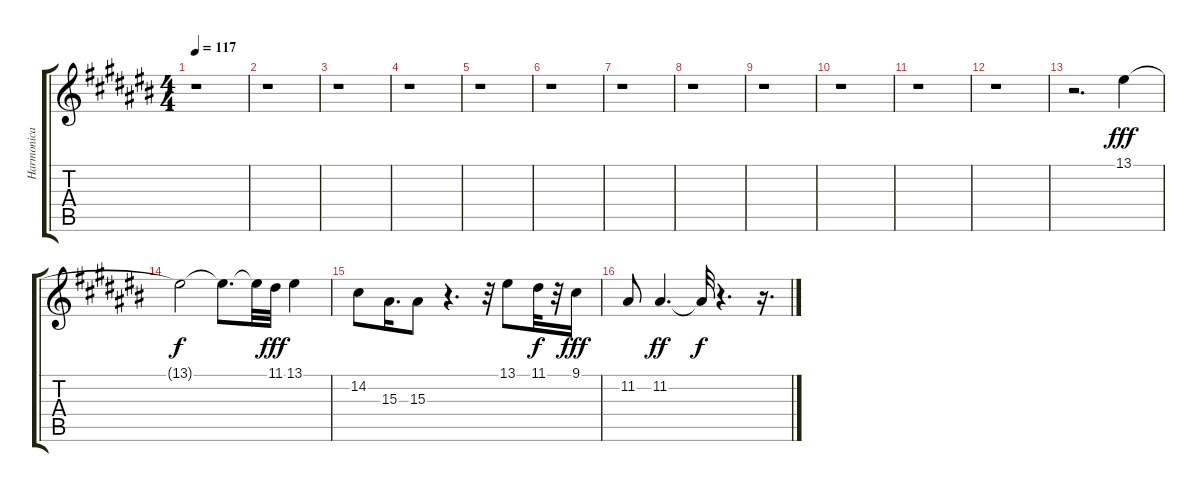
\track ("Harmonica" "Harmonica") {instrument harmonica}
\staff {score tabs}
\tuning (E4 B3 G3 D3 A2 E2) {hide}
\ts (4 4)
\tempo 117
\clef g2
\ks a#minor
r.1{dy f} |
r.1 |
r.1 |
r.1 |
r.1 |
r.1 |
r.1 |
r.1 |
r.1 |
r.1 |
r.1 |
r.1 |
r.2{d} 13.1.4{dy fff} |
13.1{t}.2{dy f} 13.1{t}.8{d} 13.1{t}.32 11.1.32{dy fff} 13.1.4 |
14.2.8 15.3.16{d} 15.3.8 r.4{d} r.32 13.1.8 11.1.32{dy f} r.32 9.1.16{dy fff} |
11.2.8 11.2.4{d dy ff} 11.2{t}.32{dy f} r.4{d} r.16{d}
